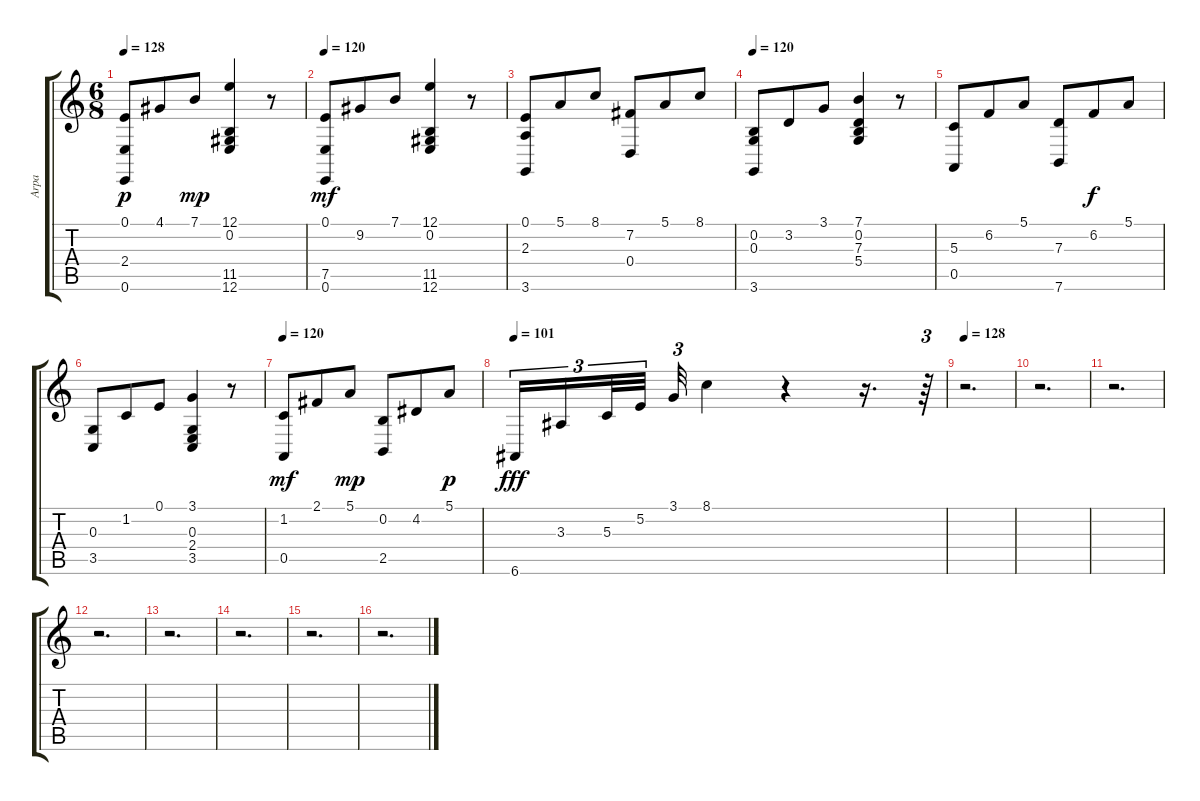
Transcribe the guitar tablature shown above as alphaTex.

\track ("Arpa" "Arpa") {instrument pizzicatostrings}
\staff {score tabs}
\tuning (E4 B3 G3 D3 A2 E2) {hide}
\ts (6 8)
\tempo 128
\clef g2
\ks c
(0.1 2.4 0.6).8{dy p} 4.1.8 7.1.8{dy mp} (12.1 0.2 11.5 12.6).4 r.8 |
\tempo 120
(0.1 7.5 0.6).8{dy mf} 9.2.8 7.1.8 (12.1 0.2 11.5 12.6).4 r.8 |
(0.1 2.3 3.6).8 5.1.8 8.1.8 (7.2 0.4).8 5.1.8 8.1.8 |
\tempo 120
(0.2 0.3 3.6).8 3.2.8 3.1.8 (7.1 0.2 7.3 5.4).4 r.8 |
(5.3 0.5).8 6.2.8 5.1.8 (7.3 7.6).8 6.2.8{dy f} 5.1.8 |
(0.3 3.5).8 1.2.8 0.1.8 (3.1 0.3 2.4 3.5).4 r.8 |
\tempo 120
(1.2 0.5).8{dy mf} 2.1.8 5.1.8{dy mp} (0.2 2.5).8 4.2.8 5.1.8{dy p} |
\tempo 101
6.6.16{tu (3 2) dy fff} 3.3.16{tu (3 2)} 5.3.32{tu (3 2)} 5.2.32{tu (3 2) beam splitsecondary} 3.1.32{tu (3 2)} 8.1.4 r.4 r.16{d} r.64{tu (3 2)} |
\tempo 128
r.2{d} |
r.2{d} |
r.2{d} |
r.2{d} |
r.2{d} |
r.2{d} |
r.2{d} |
r.2{d}
